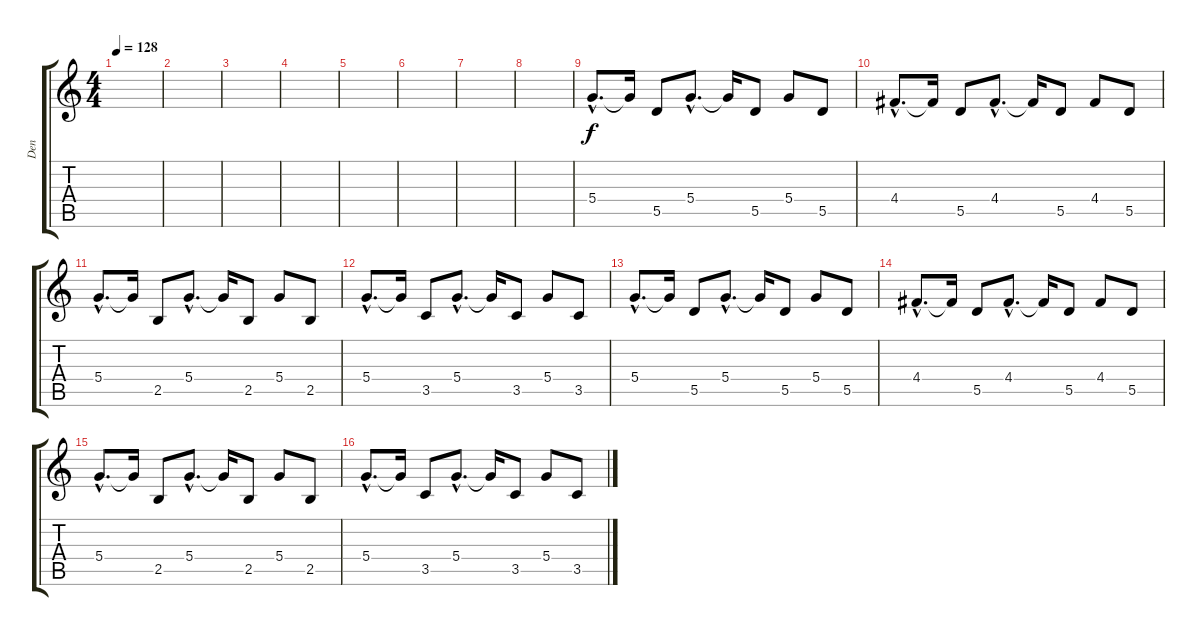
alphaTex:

\track ("Den" "Den") {instrument electricguitarclean}
\staff {score tabs}
\tuning (E4 B3 G3 D3 A2 E2) {hide}
\ts (4 4)
\tempo 128
\clef g2
\ks c
|
|
|
|
|
|
|
|
5.4{hac}.8{d} 5.4{t}.16 5.5.8 5.4{hac}.8{d} 5.4{t}.16 5.5.8 5.4.8 5.5.8 |
4.4{hac}.8{d} 4.4{t}.16 5.5.8 4.4{hac}.8{d} 4.4{t}.16 5.5.8 4.4.8 5.5.8 |
5.4{hac}.8{d} 5.4{t}.16 2.5.8 5.4{hac}.8{d} 5.4{t}.16 2.5.8 5.4.8 2.5.8 |
5.4{hac}.8{d} 5.4{t}.16 3.5.8 5.4{hac}.8{d} 5.4{t}.16 3.5.8 5.4.8 3.5.8 |
5.4{hac}.8{d} 5.4{t}.16 5.5.8 5.4{hac}.8{d} 5.4{t}.16 5.5.8 5.4.8 5.5.8 |
4.4{hac}.8{d} 4.4{t}.16 5.5.8 4.4{hac}.8{d} 4.4{t}.16 5.5.8 4.4.8 5.5.8 |
5.4{hac}.8{d} 5.4{t}.16 2.5.8 5.4{hac}.8{d} 5.4{t}.16 2.5.8 5.4.8 2.5.8 |
5.4{hac}.8{d} 5.4{t}.16 3.5.8 5.4{hac}.8{d} 5.4{t}.16 3.5.8 5.4.8 3.5.8
